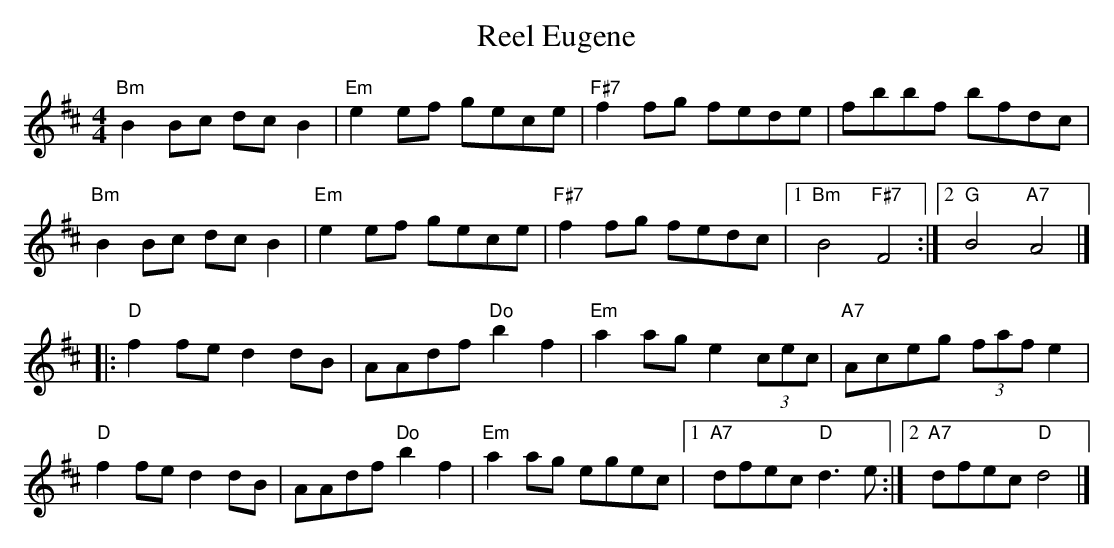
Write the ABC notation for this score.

X:1
T:Reel Eugene
M: 4/4
L: 1/8
K:Bmin
"Bm"B2Bc dcB2| "Em"e2ef gece| "F#7"f2fg fede| fbbf bfdc|
"Bm"B2Bc dcB2| "Em"e2ef gece| "F#7"f2fg fedc|1 "Bm"B4 "F#7"F4 :|2 "G"B4 "A7"A4 |]
|:"D"f2fe d2dB| AAdf "Do"b2f2| "Em"a2ag e2 (3cec| "A7"Aceg (3faf e2|
"D"f2fe d2dB| AAdf "Do"b2f2| "Em"a2ag egec|1 "A7"dfec "D"d3e :|2 "A7"dfec "D"d4 |]
